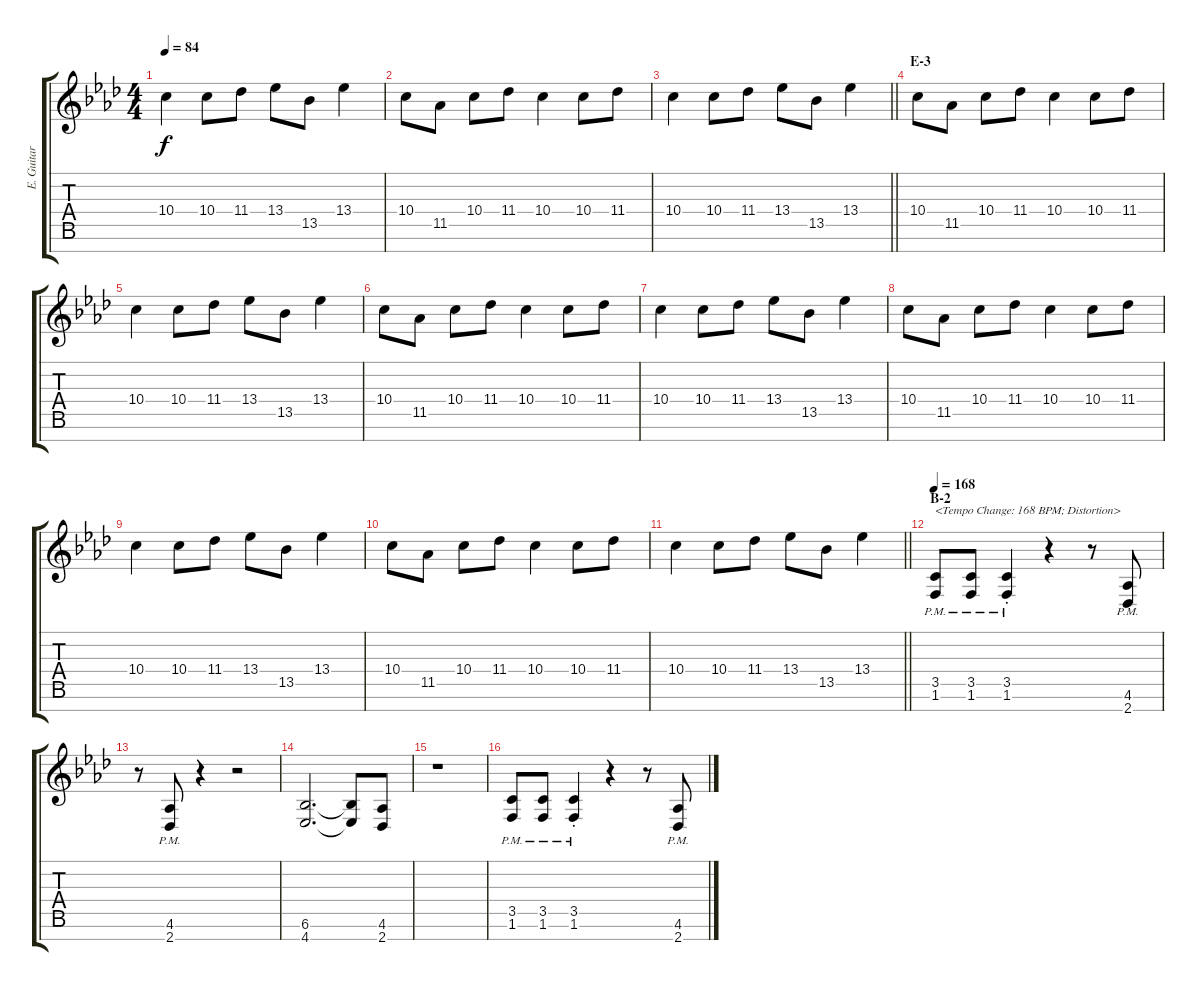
\track ("E. Guitar II" "E. Guitar ") {instrument electricguitarclean}
\staff {score tabs}
\tuning (E4 B3 G3 D3 A2 E2 B1) {hide}
\ts (4 4)
\tempo 84
\clef g2
\ks ab
10.4.4{dy f} 10.4.8 11.4.8 13.4.8 13.5.8 13.4.4 |
10.4.8 11.5.8 10.4.8 11.4.8 10.4.4 10.4.8 11.4.8 |
\barLineRight lightlight
10.4.4 10.4.8 11.4.8 13.4.8 13.5.8 13.4.4 |
\section ("" "E-3")
10.4.8 11.5.8 10.4.8 11.4.8 10.4.4 10.4.8 11.4.8 |
10.4.4 10.4.8 11.4.8 13.4.8 13.5.8 13.4.4 |
10.4.8 11.5.8 10.4.8 11.4.8 10.4.4 10.4.8 11.4.8 |
10.4.4 10.4.8 11.4.8 13.4.8 13.5.8 13.4.4 |
10.4.8 11.5.8 10.4.8 11.4.8 10.4.4 10.4.8 11.4.8 |
10.4.4 10.4.8 11.4.8 13.4.8 13.5.8 13.4.4 |
10.4.8 11.5.8 10.4.8 11.4.8 10.4.4 10.4.8 11.4.8 |
\barLineRight lightlight
10.4.4 10.4.8 11.4.8 13.4.8 13.5.8 13.4.4 |
\section ("" "B-2")
\tempo 168
(3.5{pm} 1.6{pm}).8{txt "<Tempo Change: 168 BPM; Distortion>" instrument overdrivenguitar} (3.5{pm} 1.6{pm}).8 (3.5{pm st} 1.6{pm st}).4 r.4 r.8 (4.6{pm} 2.7{pm}).8 |
r.8 (4.6{pm} 2.7{pm}).8 r.4 r.2 |
(6.6 4.7).2{d} (6.6{t} 4.7{t}).8 (4.6 2.7).8 |
r.1 |
(3.5{pm} 1.6{pm}).8 (3.5{pm} 1.6{pm}).8 (3.5{pm st} 1.6{pm st}).4 r.4 r.8 (4.6{pm} 2.7{pm}).8
